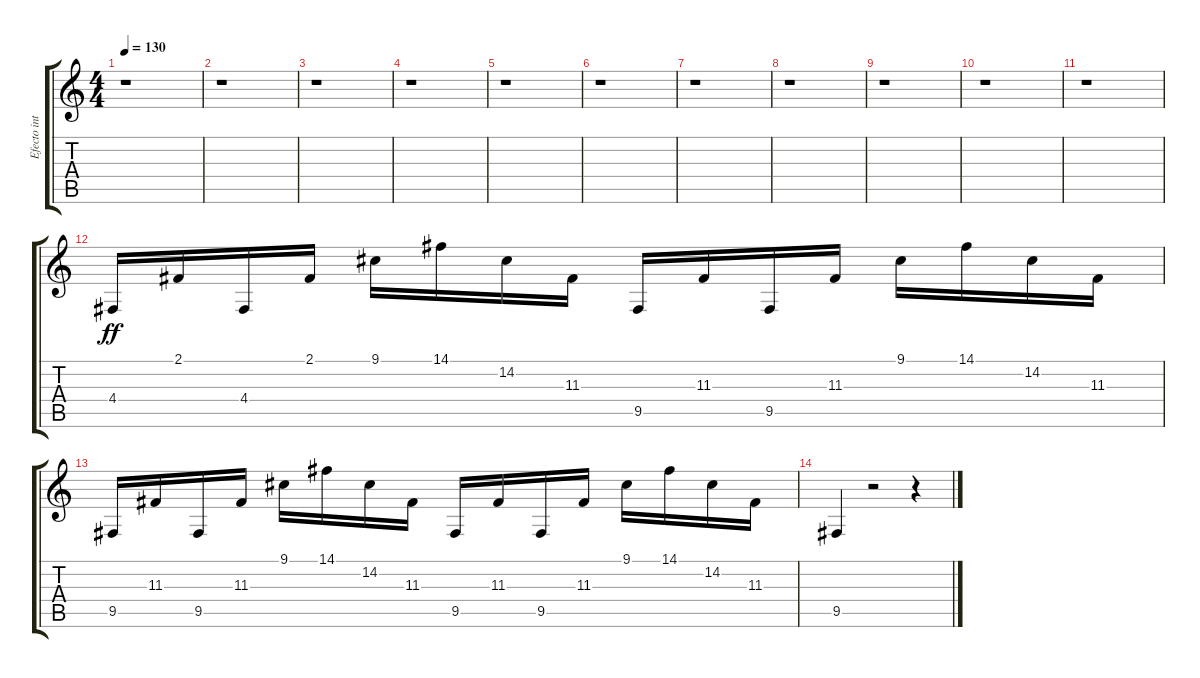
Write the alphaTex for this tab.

\track ("Efecto intro" "Efecto int") {instrument pad3polysynth}
\staff {score tabs}
\tuning (E4 B3 G3 D3 A2 E2) {hide}
\ts (4 4)
\tempo 130
\clef g2
\ks c
r.1{dy fff} |
r.1 |
r.1 |
r.1 |
r.1 |
r.1 |
r.1 |
r.1 |
r.1 |
r.1 |
r.1 |
4.4.16{dy ff instrument pad3polysynth} 2.1.16 4.4.16 2.1.16 9.1.16 14.1.16 14.2.16 11.3.16 9.5.16 11.3.16 9.5.16 11.3.16 9.1.16 14.1.16 14.2.16 11.3.16 |
9.5.16 11.3.16 9.5.16 11.3.16 9.1.16 14.1.16 14.2.16 11.3.16 9.5.16 11.3.16 9.5.16 11.3.16 9.1.16 14.1.16 14.2.16 11.3.16 |
9.5.4 r.2 r.4
